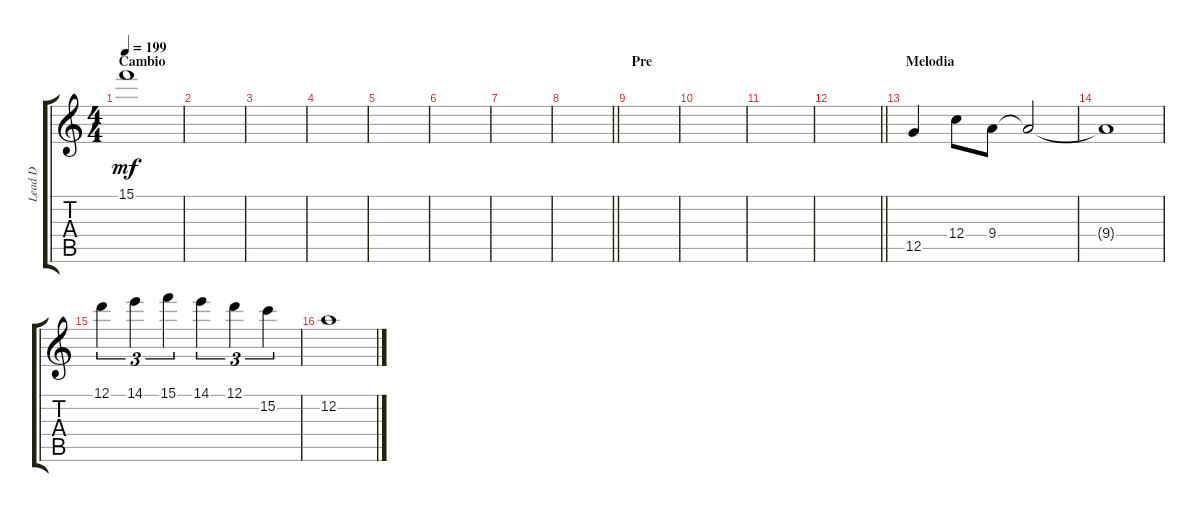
\track ("Lead D" "Lead D") {instrument distortionguitar}
\staff {score tabs}
\tuning (D4 A3 F3 C3 G2 D2) {hide}
\ts (4 4)
\section ("" "Cambio")
\tempo 199
\clef g2
\ks c
15.1.1{dy mf} |
|
|
|
|
|
|
\barLineRight lightlight
|
\section ("" "Pre")
|
|
|
\barLineRight lightlight
|
\section ("" "Melodia")
12.5.4 12.4.8 9.4.8 9.4{t}.2 |
9.4{t}.1 |
12.1.4{tu (3 2)} 14.1.4{tu (3 2)} 15.1.4{tu (3 2)} 14.1.4{tu (3 2)} 12.1.4{tu (3 2)} 15.2.4{tu (3 2)} |
12.2.1
